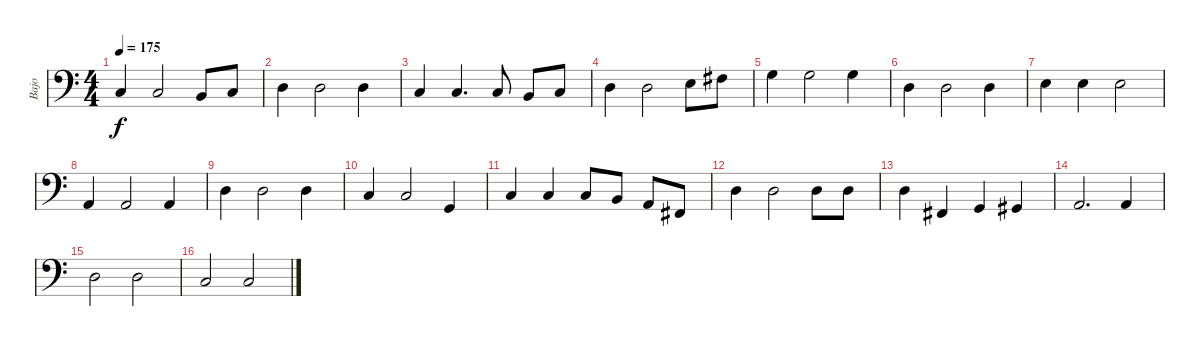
\track ("Bajo" "Bajo") {instrument acousticbass}
\staff {score}
\tuning (G2 D2 A1 E1) {hide}
\ts (4 4)
\tempo 175
\clef f4
\ks c
3.3.4{dy f} 3.3.2 2.3.8 3.3.8 |
5.3.4 0.2.2 0.2.4 |
3.3.4 3.3.4{d} 3.3.8 2.3.8 3.3.8 |
0.2.4 0.2.2 2.2.8 4.2.8 |
0.1.4 0.1.2 0.1.4 |
0.2.4 0.2.2 0.2.4 |
2.2.4 2.2.4 2.2.2 |
0.3.4 0.3.2 0.3.4 |
0.2.4 0.2.2 0.2.4 |
3.3.4 3.3.2 3.4.4 |
3.3.4 3.3.4 3.3.8 2.3.8 0.3.8 2.4.8 |
0.2.4 0.2.2 0.2.8 0.2.8 |
0.2.4 2.4.4 3.4.4 4.4.4 |
0.3.2{d} 0.3.4 |
0.2.2 0.2.2 |
3.3.2 3.3.2
